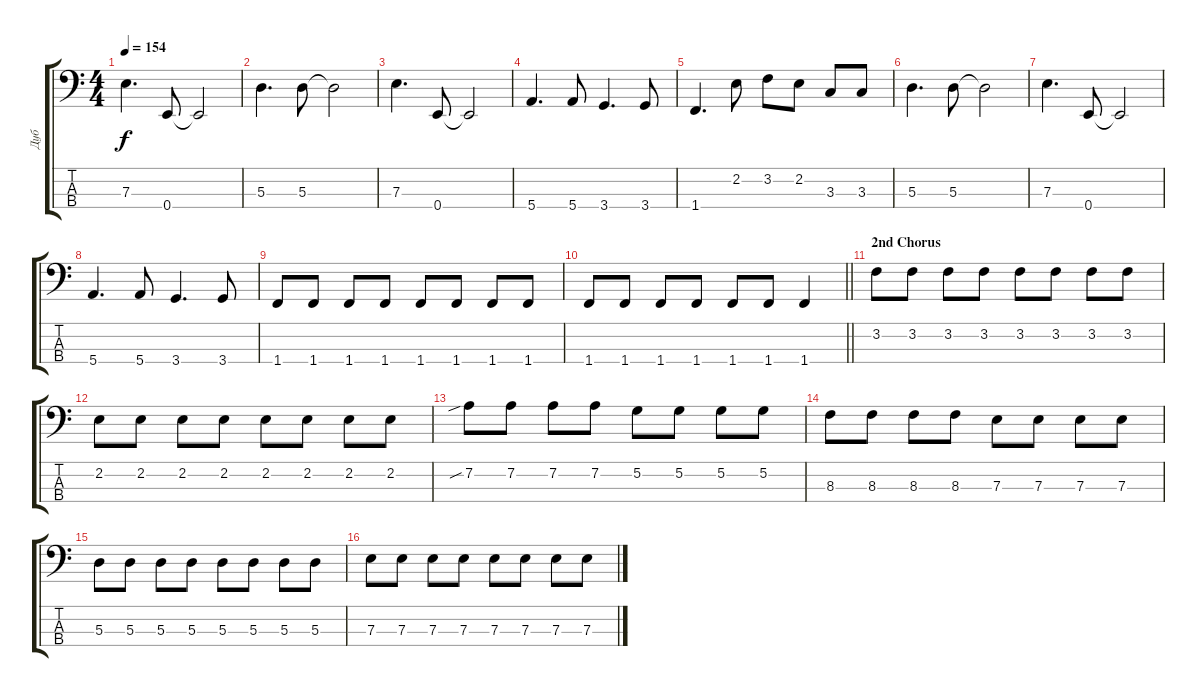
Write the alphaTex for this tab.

\track ("Дуб" "Дуб") {instrument electricbassfinger}
\staff {score tabs}
\tuning (G2 D2 A1 E1) {hide}
\ts (4 4)
\tempo 154
\clef f4
\ks c
7.3.4{d dy f} 0.4.8 0.4{t}.2 |
5.3.4{d} 5.3.8 5.3{t}.2 |
7.3.4{d} 0.4.8 0.4{t}.2 |
5.4.4{d} 5.4.8 3.4.4{d} 3.4.8 |
1.4.4{d} 2.2.8 3.2.8 2.2.8 3.3.8 3.3.8 |
5.3.4{d} 5.3.8 5.3{t}.2 |
7.3.4{d} 0.4.8 0.4{t}.2 |
5.4.4{d} 5.4.8 3.4.4{d} 3.4.8 |
1.4.8 1.4.8 1.4.8 1.4.8 1.4.8 1.4.8 1.4.8 1.4.8 |
\barLineRight lightlight
1.4.8 1.4.8 1.4.8 1.4.8 1.4.8 1.4.8 1.4.4 |
\section ("" "2nd Chorus")
3.2.8 3.2.8 3.2.8 3.2.8 3.2.8 3.2.8 3.2.8 3.2.8 |
2.2.8 2.2.8 2.2.8 2.2.8 2.2.8 2.2.8 2.2.8 2.2.8 |
7.2{sib}.8 7.2.8 7.2.8 7.2.8 5.2.8 5.2.8 5.2.8 5.2.8 |
8.3.8 8.3.8 8.3.8 8.3.8 7.3.8 7.3.8 7.3.8 7.3.8 |
5.3.8 5.3.8 5.3.8 5.3.8 5.3.8 5.3.8 5.3.8 5.3.8 |
7.3.8 7.3.8 7.3.8 7.3.8 7.3.8 7.3.8 7.3.8 7.3.8
